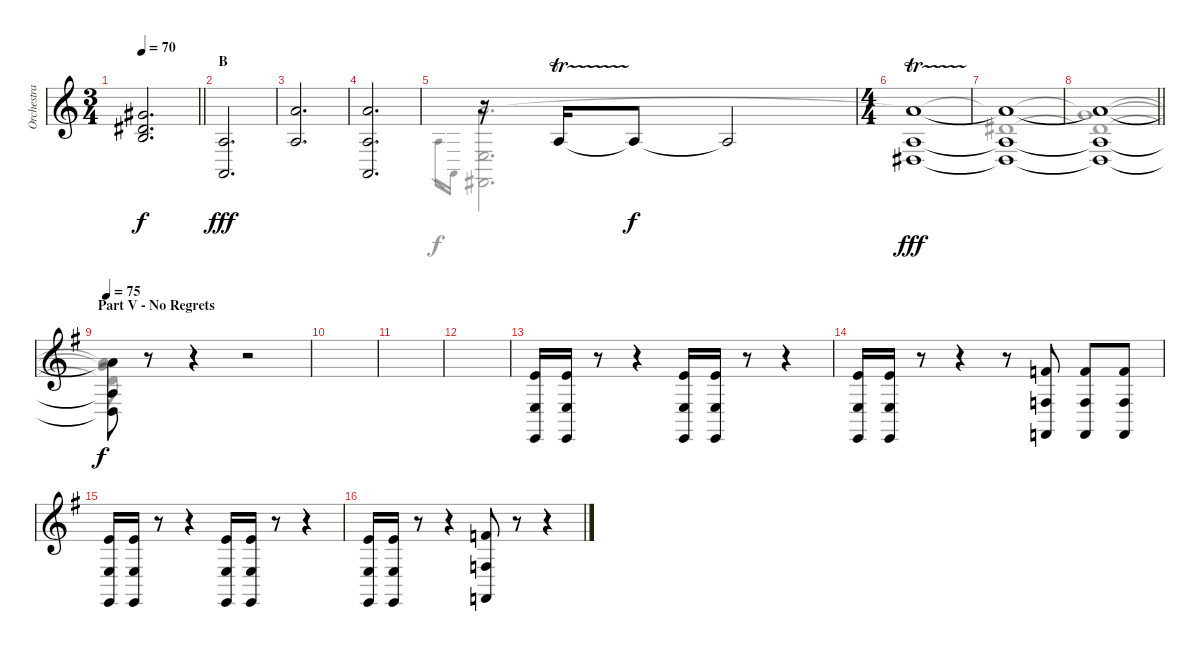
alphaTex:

\track ("Orchestra" "Orchestra") {instrument brasssection}
\staff {score}
\tuning (D4 A3 F3 C3 G2 D2) {hide}
\voice
\ts (3 4)
\tempo 70
\clef g2
\barLineRight lightlight
\ks aminor
(15.3 15.4 16.5).2{d dy f} |
\section ("" "B")
(4.3 2.5).2{d dy fff volume 16 instrument brasssection} |
(7.1 4.3).2{d} |
(7.1 4.3 2.5).2{d} |
r.16 4.3{tr (16 64)}.16{instrument stringensemble1} 4.3{t}.8{dy f} 4.3{t}.2 |
\ts (4 4)
(7.1{tr (8 32)} 4.3{tr (5 32)} 3.4).1{dy fff} |
(7.1{t} 4.3{t} 3.4{t}).1 |
\barLineRight lightlight
(7.1{t} 4.3{t} 3.4{t}).1 |
\section ("" "Part V - No Regrets")
\tempo 75
\ks eminor
(7.1{t} 4.3{t} 3.4{t}).8{dy f beam Down} r.8 r.4 r.2 |
|
|
|
(7.2 4.4 2.6).16 (7.2 4.4 2.6).16 r.8 r.4 (7.2 4.4 2.6).16 (7.2 4.4 2.6).16 r.8 r.4 |
(7.2 4.4 2.6).16 (7.2 4.4 2.6).16 r.8 r.4 r.8 (8.2 5.4 3.6).8 (8.2 5.4 3.6).8 (8.2 5.4 3.6).8 |
(7.2 4.4 2.6).16 (7.2 4.4 2.6).16 r.8 r.4 (7.2 4.4 2.6).16 (7.2 4.4 2.6).16 r.8 r.4 |
(7.2 4.4 2.6).16 (7.2 4.4 2.6).16 r.8 r.4 (8.2 5.4 3.6).8 r.8 r.4
\voice
\clef g2
\ottava regular
\simile none
\barLineRight lightlight
\ks aminor
|
|
|
|
4.3.16{gr} 2.5.16{gr} (7.1 -1.3 -1.5).2{d} |
7.1{t}.1 |
(7.1{t} 10.3).1 |
\barLineRight lightlight
(7.1{t} 10.2 10.3{t}).1 |
\ks eminor
(7.1{t} 10.2{t} 10.3{t}).8 r.8 r.4 r.2 |
|
|
|
|
|
|
